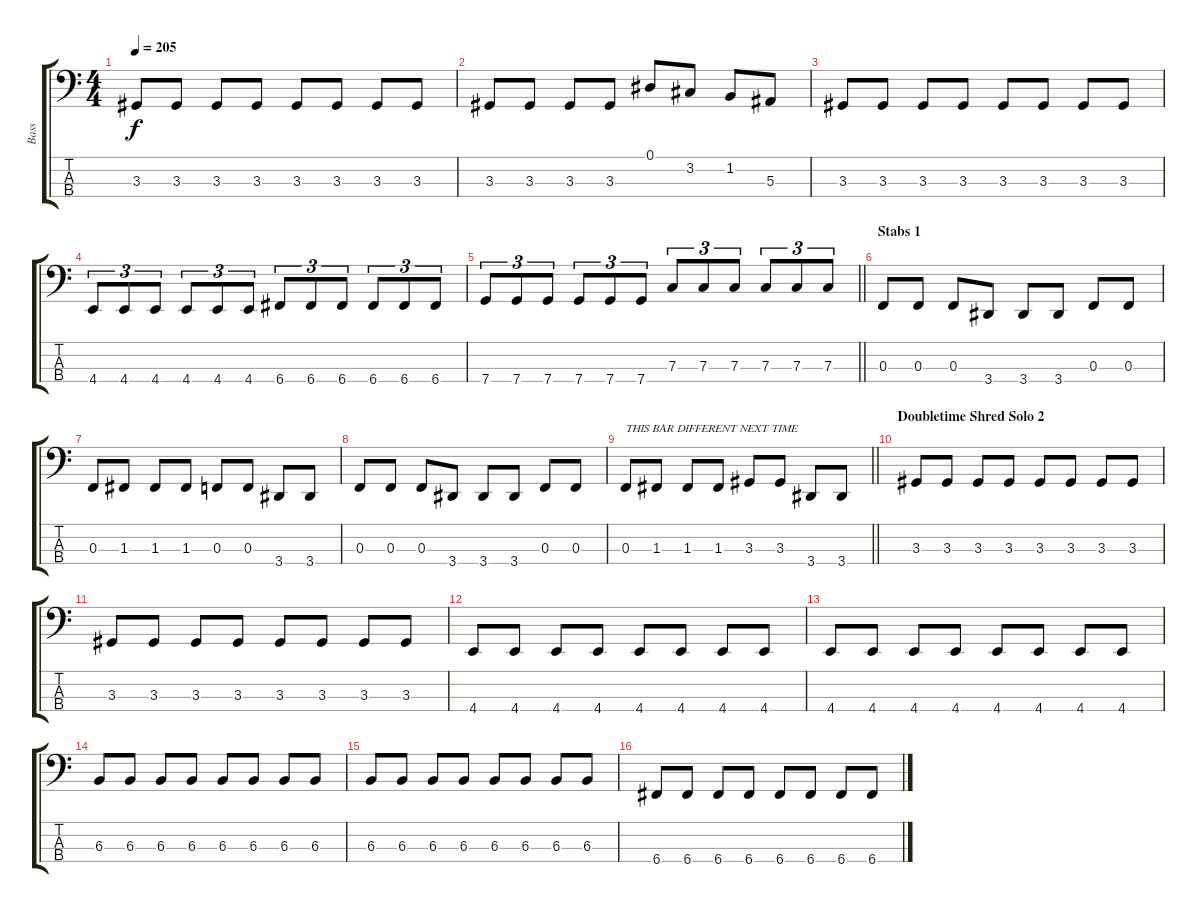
\track ("Bass" "Bass") {instrument electricbasspick}
\staff {score tabs}
\tuning (Eb2 Bb1 F1 C1) {hide}
\ts (4 4)
\tempo 205
\clef f4
\ks c
3.3.8{dy f} 3.3.8 3.3.8 3.3.8 3.3.8 3.3.8 3.3.8 3.3.8 |
3.3.8 3.3.8 3.3.8 3.3.8 0.1.8 3.2.8 1.2.8 5.3.8 |
3.3.8 3.3.8 3.3.8 3.3.8 3.3.8 3.3.8 3.3.8 3.3.8 |
4.4.8{tu (3 2)} 4.4.8{tu (3 2)} 4.4.8{tu (3 2)} 4.4.8{tu (3 2)} 4.4.8{tu (3 2)} 4.4.8{tu (3 2)} 6.4.8{tu (3 2)} 6.4.8{tu (3 2)} 6.4.8{tu (3 2)} 6.4.8{tu (3 2)} 6.4.8{tu (3 2)} 6.4.8{tu (3 2)} |
\barLineRight lightlight
7.4.8{tu (3 2)} 7.4.8{tu (3 2)} 7.4.8{tu (3 2)} 7.4.8{tu (3 2)} 7.4.8{tu (3 2)} 7.4.8{tu (3 2)} 7.3.8{tu (3 2)} 7.3.8{tu (3 2)} 7.3.8{tu (3 2)} 7.3.8{tu (3 2)} 7.3.8{tu (3 2)} 7.3.8{tu (3 2)} |
\section ("" "Stabs 1")
0.3.8 0.3.8 0.3.8 3.4.8 3.4.8 3.4.8 0.3.8 0.3.8 |
0.3.8 1.3.8 1.3.8 1.3.8 0.3.8 0.3.8 3.4.8 3.4.8 |
0.3.8 0.3.8 0.3.8 3.4.8 3.4.8 3.4.8 0.3.8 0.3.8 |
\barLineRight lightlight
0.3.8{txt "THIS BAR DIFFERENT NEXT TIME"} 1.3.8 1.3.8 1.3.8 3.3.8 3.3.8 3.4.8 3.4.8 |
\section ("" "Doubletime Shred Solo 2")
3.3.8 3.3.8 3.3.8 3.3.8 3.3.8 3.3.8 3.3.8 3.3.8 |
3.3.8 3.3.8 3.3.8 3.3.8 3.3.8 3.3.8 3.3.8 3.3.8 |
4.4.8 4.4.8 4.4.8 4.4.8 4.4.8 4.4.8 4.4.8 4.4.8 |
4.4.8 4.4.8 4.4.8 4.4.8 4.4.8 4.4.8 4.4.8 4.4.8 |
6.3.8 6.3.8 6.3.8 6.3.8 6.3.8 6.3.8 6.3.8 6.3.8 |
6.3.8 6.3.8 6.3.8 6.3.8 6.3.8 6.3.8 6.3.8 6.3.8 |
6.4.8 6.4.8 6.4.8 6.4.8 6.4.8 6.4.8 6.4.8 6.4.8
